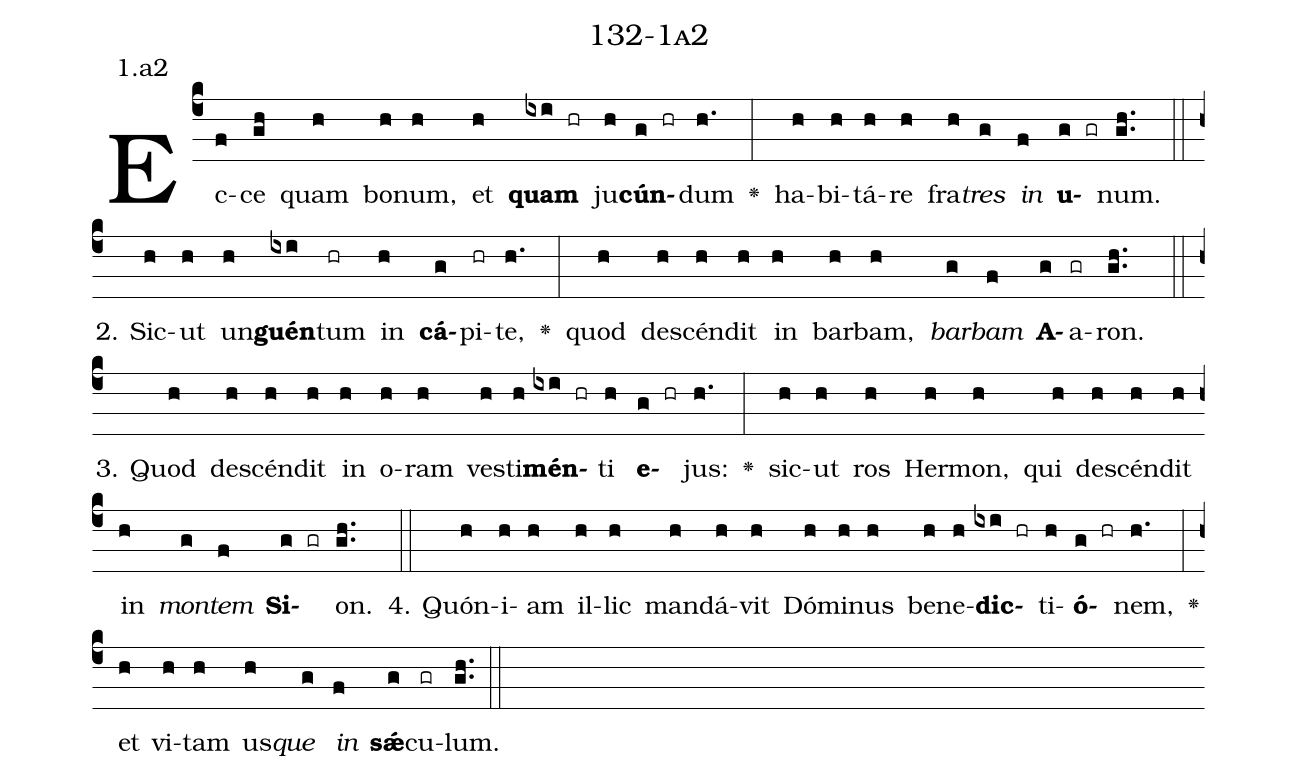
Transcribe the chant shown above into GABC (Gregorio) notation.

name: 132-1a2;
annotation: 1.a2;
%%
(c4)Ec(f)ce(gh) quam(h) bo(h)num,(h) et(h) <b>quam</b>(ixi hr) ju(h)<b>cún</b>(g hr)dum(h.) <v>\greheightstar</v>(:) ha(h)bi(h)tá(h)re(h) fra(h)<i>tres</i>(g) <i>in</i>(f) <b>u</b>(g gr)num.(gh..) (::)
2. Sic(h)ut(h) un(h)<b>guén</b>(ixi)tum(hr) in(h) <b>cá</b>(g)pi(hr)te,(h.) <v>\greheightstar</v>(:) quod(h) de(h)scén(h)dit(h) in(h) bar(h)bam,(h) <i>bar</i>(g)<i>bam</i>(f) <b>A</b>(g)a(gr)ron.(gh..) (::)
3. Quod(h) de(h)scén(h)dit(h) in(h) o(h)ram(h) ves(h)ti(h)<b>mén</b>(ixi hr)ti(h) <b>e</b>(g hr)jus:(h.) <v>\greheightstar</v>(:) sic(h)ut(h) ros(h) Her(h)mon,(h) qui(h) de(h)scén(h)dit(h) in(h) <i>mon</i>(g)<i>tem</i>(f) <b>Si</b>(g gr)on.(gh..) (::)
4. Quón(h)i(h)am(h) il(h)lic(h) man(h)dá(h)vit(h) Dó(h)mi(h)nus(h) be(h)ne(h)<b>dic</b>(ixi hr)ti(h)<b>ó</b>(g hr)nem,(h.) <v>\greheightstar</v>(:) et(h) vi(h)tam(h) us(h)<i>que</i>(g) <i>in</i>(f) <b>sǽ</b>(g)cu(gr)lum.(gh..) (::)
